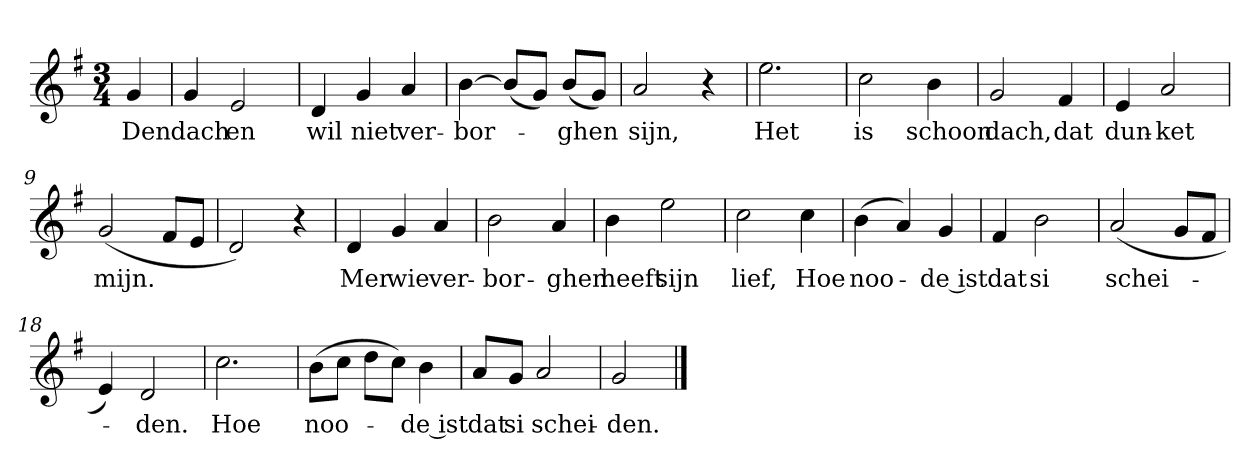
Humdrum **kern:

**kern	**text
*part1	*part1
*staff1	*staff1
*clefG2	*
*k[f#]	*
*G:	*
*M3/4	*
*MM120	*
=	=
4g	Den
=1	=1
4g	dach
2e	en
=2	=2
4d	wil
4g	niet
4a	ver-
=3	=3
[4b	-bor-
(8b/L]	.
8g/J)	.
(8b/L	-ghen
8g/J)	.
=4	=4
2a	sijn,
4r	.
=5	=5
2.ee	Het
=6	=6
2cc	is
4b	schoon
=7	=7
2g	dach,
4f#	dat
=8	=8
4e	dun-
2a	-ket
=9	=9
(2g	mijn.
8f#/L	.
8e/J	.
=10	=10
2d)	.
4r	.
=11	=11
4d	Mer
4g	wie
4a	ver-
=12	=12
2b	-bor-
4a	-ghen
=13	=13
4b	heeft
2ee	sijn
=14	=14
2cc	lief,
4cc	Hoe
=15	=15
(4b	noo-
4a)	.
4g	-de ist
=16	=16
4f#	dat
2b	si
=17	=17
(2a	schei-
8g/L	.
8f#/J	.
=18	=18
4e)	.
2d	-den.
=19	=19
2.cc	Hoe
=20	=20
(8b\L	noo-
8cc\J	.
8dd\L	.
8cc\J)	.
4b	-de ist
=21	=21
8a/L	dat
8g/J	si
2a	schei-
=22	=22
2g	-den.
==	==
*-	*-
